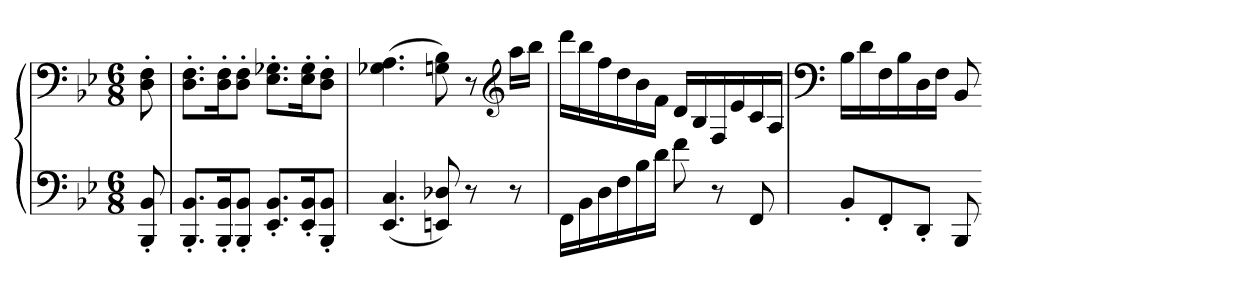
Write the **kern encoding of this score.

**kern	**kern
*part1	*part1
*staff2	*staff1
*clefF4	*clefF4
*k[b-e-]	*k[b-e-]
*B-:	*B-:
*M6/8	*M6/8
=	=
8BBB-' 8BB-'	8D' 8F'
=63	=63
8.BBB-' 8.BB-'L	8.D' 8.F'L
16BBB-' 16BB-'K	16D' 16F'K
8BBB-' 8BB-'J	8D' 8F'J
8.EE-' 8.BB-'L	8.E-' 8.G-X'L
16EE-' 16BB-'K	16E-' 16G-'K
8BBB-' 8BB-'J	8D' 8F'J
=64	=64
(4.EE- 4.C	(4.G-X 4.A
8EEn 8D-X)	8Gn 8B-)
8r	8r
*	*clefG2
8r	16aaLL
.	16bb-JJ
=65	=65
16FFLL	16dddLL
16BB-	16bb-
16D	16ff
16F	16dd
16B-	16b-
16dJJ	16fJJ
8f	16dLL
.	16B-
8r	16F
.	16e-
8FF	16c
.	16AJJ
=66	=66
*	*clefF4
8BB-'L	16B-LL
.	16d
8FF'	16F
.	16B-
8DD'J	16D
.	16FJJ
8BBB-	8BB-
=-	=-
*-	*-
